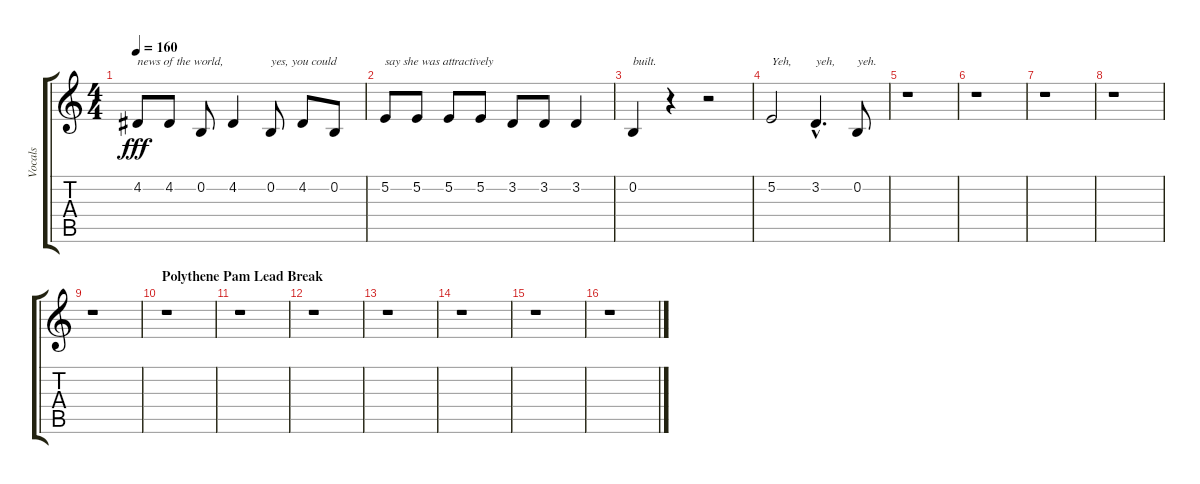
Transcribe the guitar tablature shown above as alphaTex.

\track ("Vocals" "Vocals") {instrument choiraahs}
\staff {score tabs}
\tuning (E4 B3 G3 D3 A2 E2) {hide}
\ts (4 4)
\tempo 160
\clef g2
\ks c
4.2.8{txt "news of the world," dy fff} 4.2.8 0.2.8 4.2.4 0.2.8{txt "yes, you could"} 4.2.8 0.2.8 |
5.2.8{txt "say she was attractively"} 5.2.8 5.2.8 5.2.8{txt " "} 3.2.8{txt " "} 3.2.8 3.2.4 |
0.2.4{txt "built."} r.4 r.2 |
5.2.2{txt "Yeh,"} 3.2{hac}.4{d txt "yeh,"} 0.2.8{txt "yeh."} |
r.1 |
r.1 |
r.1 |
r.1 |
r.1 |
\section ("" "Polythene Pam Lead Break")
r.1 |
r.1 |
r.1 |
r.1 |
r.1 |
r.1 |
r.1
